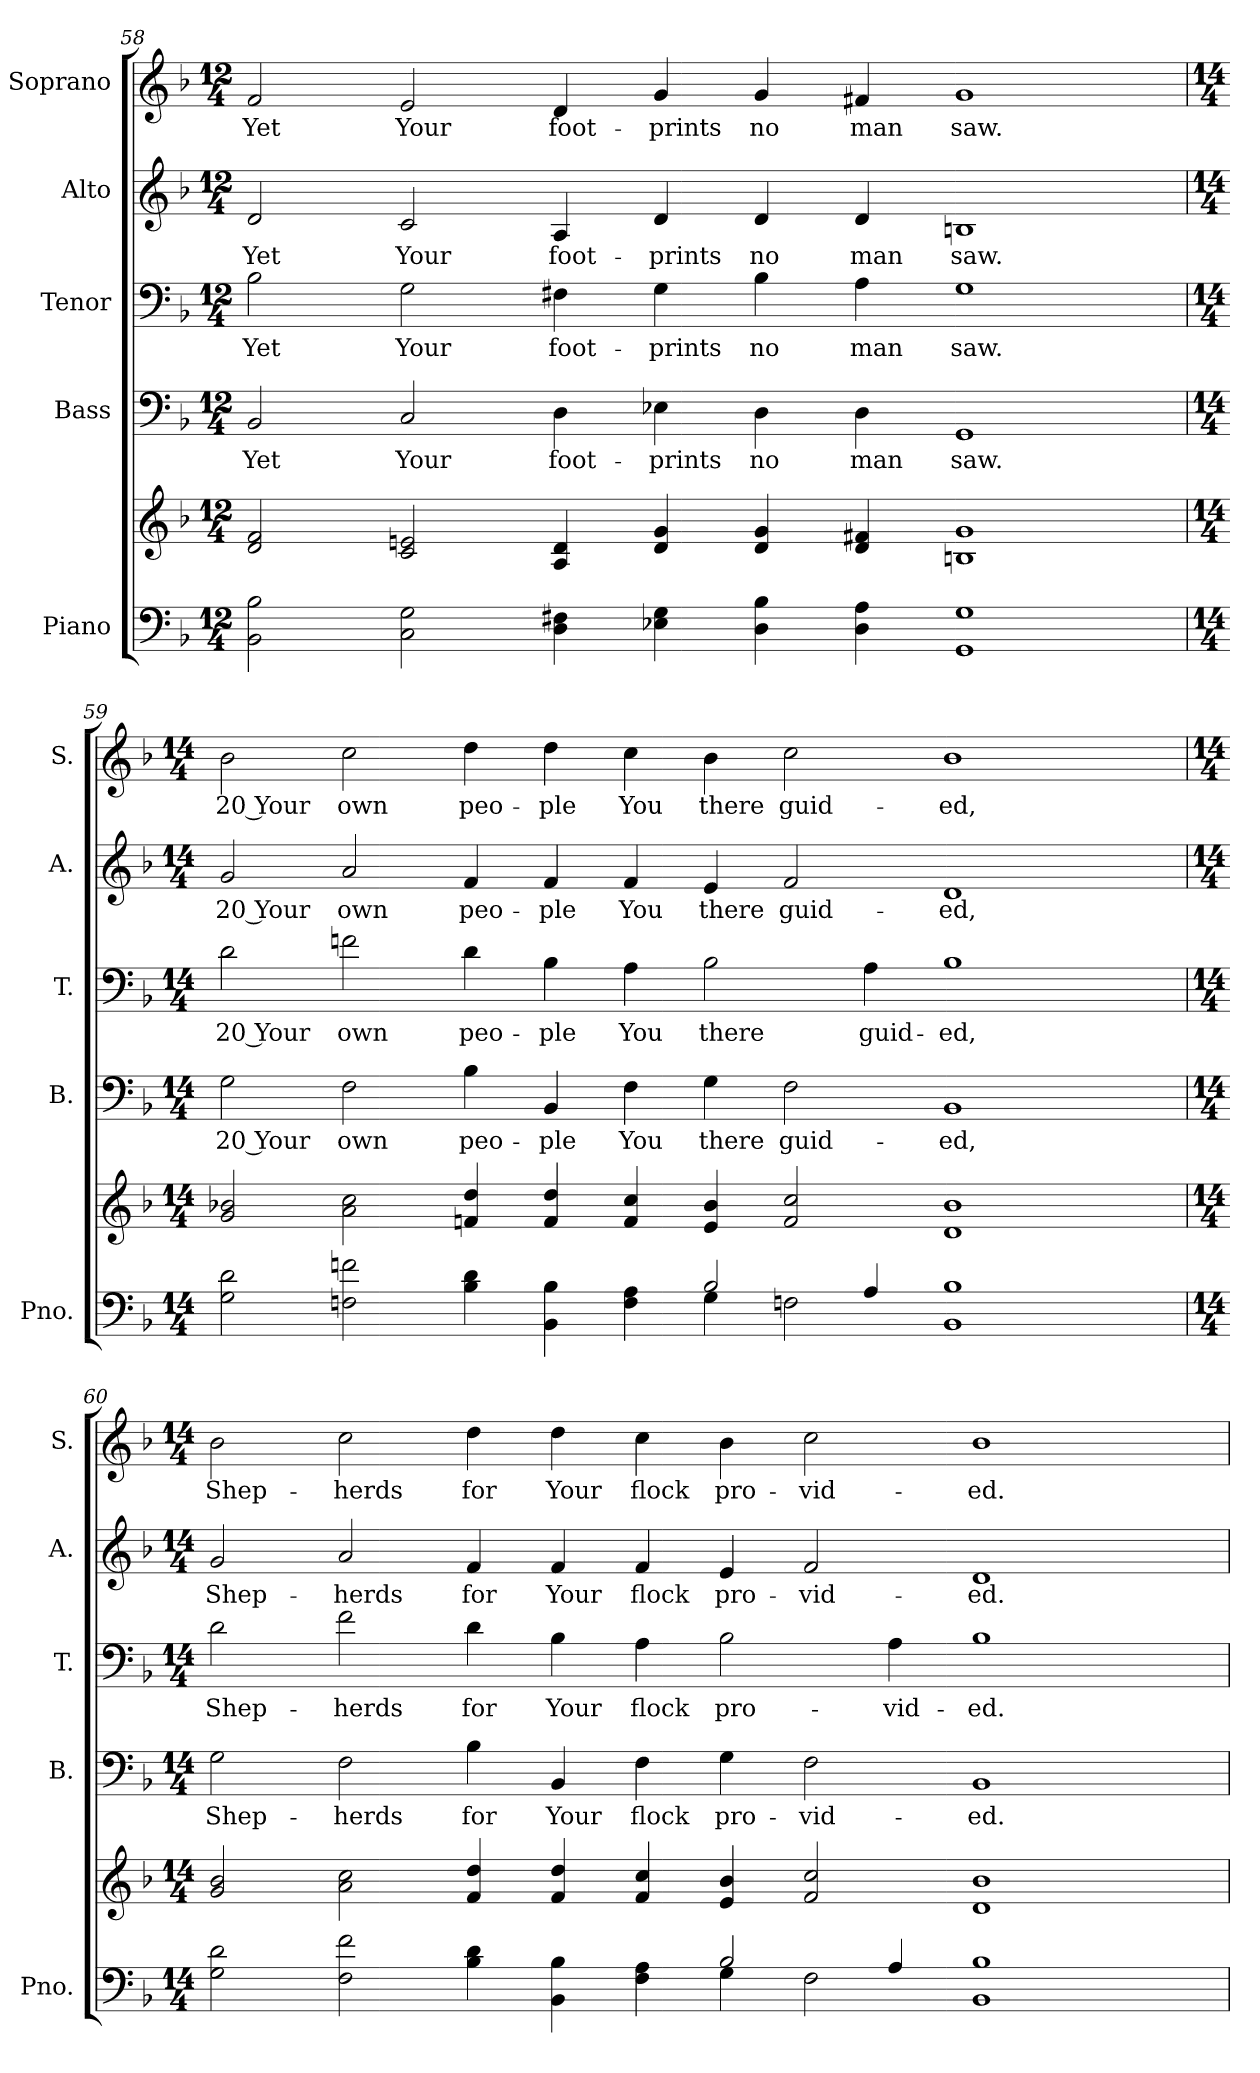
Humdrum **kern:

**kern	**kern	**kern	**text	**kern	**text	**kern	**text	**kern	**text
*part5	*part5	*part4	*part4	*part3	*part3	*part2	*part2	*part1	*part1
*staff6	*staff5	*staff4	*staff4	*staff3	*staff3	*staff2	*staff2	*staff1	*staff1
*I"Piano	*	*I"Bass	*	*I"Tenor	*	*I"Alto	*	*I"Soprano	*
*I'Pno.	*	*I'B.	*	*I'T.	*	*I'A.	*	*I'S.	*
!!LO:PB:g=z
*clefF4	*clefG2	*clefF4	*	*clefF4	*	*clefG2	*	*clefG2	*
*k[b-]	*k[b-]	*k[b-]	*	*k[b-]	*	*k[b-]	*	*k[b-]	*
*F:	*F:	*F:	*	*F:	*	*F:	*	*F:	*
*M12/4	*M12/4	*M12/4	*	*M12/4	*	*M12/4	*	*M12/4	*
=58	=58	=58	=58	=58	=58	=58	=58	=58	=58
!	!	!	!LO:LY:b:color=#000000	!	!	!	!	!	!
!	!	!	!	!	!LO:LY:b:color=#000000	!	!	!	!
!	!	!	!	!	!	!	!LO:LY:b:color=#000000	!	!
!	!	!	!	!	!	!	!	!	!LO:LY:b:color=#000000
2BB-i\ 2B-i	2di/ 2fi	2BB-i/	Yet	2B-i\	Yet	2di/	Yet	2fi/	Yet
!	!	!	!LO:LY:b:color=#000000	!	!	!	!	!	!
!	!	!	!	!	!LO:LY:b:color=#000000	!	!	!	!
!	!	!	!	!	!	!	!LO:LY:b:color=#000000	!	!
!	!	!	!	!	!	!	!	!	!LO:LY:b:color=#000000
2Ci\ 2Gi	2ci/ 2eni	2Ci/	Your	2Gi\	Your	2ci/	Your	2ei/	Your
!	!	!	!LO:LY:b:color=#000000	!	!	!	!	!	!
!	!	!	!	!	!LO:LY:b:color=#000000	!	!	!	!
!	!	!	!	!	!	!	!LO:LY:b:color=#000000	!	!
!	!	!	!	!	!	!	!	!	!LO:LY:b:color=#000000
4Di\ 4F#Xi	4Ai/ 4di	4Di\	foot-	4F#Xi\	foot-	4Ai/	foot-	4di/	foot-
!	!	!	!LO:LY:b:color=#000000	!	!	!	!	!	!
!	!	!	!	!	!LO:LY:b:color=#000000	!	!	!	!
!	!	!	!	!	!	!	!LO:LY:b:color=#000000	!	!
!	!	!	!	!	!	!	!	!	!LO:LY:b:color=#000000
4E-Xi\ 4Gi	4di/ 4gi	4E-Xi\	-prints	4Gi\	-prints	4di/	-prints	4gi/	-prints
!	!	!	!LO:LY:b:color=#000000	!	!	!	!	!	!
!	!	!	!	!	!LO:LY:b:color=#000000	!	!	!	!
!	!	!	!	!	!	!	!LO:LY:b:color=#000000	!	!
!	!	!	!	!	!	!	!	!	!LO:LY:b:color=#000000
4Di\ 4B-i	4di/ 4gi	4Di\	no	4B-i\	no	4di/	no	4gi/	no
!	!	!	!LO:LY:b:color=#000000	!	!	!	!	!	!
!	!	!	!	!	!LO:LY:b:color=#000000	!	!	!	!
!	!	!	!	!	!	!	!LO:LY:b:color=#000000	!	!
!	!	!	!	!	!	!	!	!	!LO:LY:b:color=#000000
4Di\ 4Ai	4di/ 4f#Xi	4Di\	man	4Ai\	man	4di/	man	4f#Xi/	man
!	!	!	!LO:LY:b:color=#000000	!	!	!	!	!	!
!	!	!	!	!	!LO:LY:b:color=#000000	!	!	!	!
!	!	!	!	!	!	!	!LO:LY:b:color=#000000	!	!
!	!	!	!	!	!	!	!	!	!LO:LY:b:color=#000000
1GGi 1Gi	1Bni 1gi	1GGi	saw.	1Gi	saw.	1Bni	saw.	1gi	saw.
!!LO:PB:g=z
=59	=59	=59	=59	=59	=59	=59	=59	=59	=59
*M14/4	*M14/4	*M14/4	*	*M14/4	*	*M14/4	*	*M14/4	*
*^	*	*	*	*	*	*	*	*	*
!	!	!	!	!LO:LY:b:color=#000000	!	!	!	!	!	!
!	!	!	!	!	!	!LO:LY:b:color=#000000	!	!	!	!
!	!	!	!	!	!	!	!	!LO:LY:b:color=#000000	!	!
!	!	!	!	!	!	!	!	!	!	!LO:LY:b:color=#000000
2Gi\ 2di	1ryy	2gi/ 2b-Xi	2Gi\	20 Your	2di\	20 Your	2gi/	20 Your	2b-i\	20 Your
!	!	!	!	!LO:LY:b:color=#000000	!	!	!	!	!	!
!	!	!	!	!	!	!LO:LY:b:color=#000000	!	!	!	!
!	!	!	!	!	!	!	!	!LO:LY:b:color=#000000	!	!
!	!	!	!	!	!	!	!	!	!	!LO:LY:b:color=#000000
2Fni\ 2fni	.	2ai\ 2cci	2Fi\	own	2fni\	own	2ai/	own	2cci\	own
!	!	!	!	!LO:LY:b:color=#000000	!	!	!	!	!	!
!	!	!	!	!	!	!LO:LY:b:color=#000000	!	!	!	!
!	!	!	!	!	!	!	!	!LO:LY:b:color=#000000	!	!
!	!	!	!	!	!	!	!	!	!	!LO:LY:b:color=#000000
4B-i\ 4di	2ryy	4fni/ 4ddi	4B-i\	peo-	4di\	peo-	4fi/	peo-	4ddi\	peo-
!	!	!	!	!LO:LY:b:color=#000000	!	!	!	!	!	!
!	!	!	!	!	!	!LO:LY:b:color=#000000	!	!	!	!
!	!	!	!	!	!	!	!	!LO:LY:b:color=#000000	!	!
!	!	!	!	!	!	!	!	!	!	!LO:LY:b:color=#000000
4BB-i\ 4B-i	.	4fi/ 4ddi	4BB-i/	-ple	4B-i\	-ple	4fi/	-ple	4ddi\	-ple
!	!	!	!	!LO:LY:b:color=#000000	!	!	!	!	!	!
!	!	!	!	!	!	!LO:LY:b:color=#000000	!	!	!	!
!	!	!	!	!	!	!	!	!LO:LY:b:color=#000000	!	!
!	!	!	!	!	!	!	!	!	!	!LO:LY:b:color=#000000
4Fi\ 4Ai	4ryy	4fi/ 4cci	4Fi\	You	4Ai\	You	4fi/	You	4cci\	You
!	!	!	!	!LO:LY:b:color=#000000	!	!	!	!	!	!
!	!	!	!	!	!	!LO:LY:b:color=#000000	!	!	!	!
!	!	!	!	!	!	!	!	!LO:LY:b:color=#000000	!	!
!	!	!	!	!	!	!	!	!	!	!LO:LY:b:color=#000000
2B-i/	4Gi\	4ei/ 4b-i	4Gi\	there	2B-i\	there	4ei/	there	4b-i\	there
!	!	!	!	!LO:LY:b:color=#000000	!	!	!	!	!	!
!	!	!	!	!	!	!	!	!LO:LY:b:color=#000000	!	!
!	!	!	!	!	!	!	!	!	!	!LO:LY:b:color=#000000
.	2Fni\	2fi/ 2cci	2Fi\	guid-	.	.	2fi/	guid-	2cci\	guid-
!	!	!	!	!	!	!LO:LY:b:color=#000000	!	!	!	!
4Ai/	.	.	.	.	4Ai\	guid-	.	.	.	.
!	!	!	!	!LO:LY:b:color=#000000	!	!	!	!	!	!
!	!	!	!	!	!	!LO:LY:b:color=#000000	!	!	!	!
!	!	!	!	!	!	!	!	!LO:LY:b:color=#000000	!	!
!	!	!	!	!	!	!	!	!	!	!LO:LY:b:color=#000000
1BB-i 1B-i	2ryy	1di 1b-i	1BB-i	-ed,	1B-i	-ed,	1di	-ed,	1b-i	-ed,
.	2ryy	.	.	.	.	.	.	.	.	.
!!LO:PB:g=z
=60	=60	=60	=60	=60	=60	=60	=60	=60	=60	=60
*M14/4	*	*M14/4	*M14/4	*	*M14/4	*	*M14/4	*	*M14/4	*
!	!	!	!	!LO:LY:b:color=#000000	!	!	!	!	!	!
!	!	!	!	!	!	!LO:LY:b:color=#000000	!	!	!	!
!	!	!	!	!	!	!	!	!LO:LY:b:color=#000000	!	!
!	!	!	!	!	!	!	!	!	!	!LO:LY:b:color=#000000
2Gi\ 2di	1ryy	2gi/ 2b-i	2Gi\	Shep-	2di\	Shep-	2gi/	Shep-	2b-i\	Shep-
!	!	!	!	!LO:LY:b:color=#000000	!	!	!	!	!	!
!	!	!	!	!	!	!LO:LY:b:color=#000000	!	!	!	!
!	!	!	!	!	!	!	!	!LO:LY:b:color=#000000	!	!
!	!	!	!	!	!	!	!	!	!	!LO:LY:b:color=#000000
2Fi\ 2fi	.	2ai\ 2cci	2Fi\	-herds	2fi\	-herds	2ai/	-herds	2cci\	-herds
!	!	!	!	!LO:LY:b:color=#000000	!	!	!	!	!	!
!	!	!	!	!	!	!LO:LY:b:color=#000000	!	!	!	!
!	!	!	!	!	!	!	!	!LO:LY:b:color=#000000	!	!
!	!	!	!	!	!	!	!	!	!	!LO:LY:b:color=#000000
4B-i\ 4di	2ryy	4fi/ 4ddi	4B-i\	for	4di\	for	4fi/	for	4ddi\	for
!	!	!	!	!LO:LY:b:color=#000000	!	!	!	!	!	!
!	!	!	!	!	!	!LO:LY:b:color=#000000	!	!	!	!
!	!	!	!	!	!	!	!	!LO:LY:b:color=#000000	!	!
!	!	!	!	!	!	!	!	!	!	!LO:LY:b:color=#000000
4BB-i\ 4B-i	.	4fi/ 4ddi	4BB-i/	Your	4B-i\	Your	4fi/	Your	4ddi\	Your
!	!	!	!	!LO:LY:b:color=#000000	!	!	!	!	!	!
!	!	!	!	!	!	!LO:LY:b:color=#000000	!	!	!	!
!	!	!	!	!	!	!	!	!LO:LY:b:color=#000000	!	!
!	!	!	!	!	!	!	!	!	!	!LO:LY:b:color=#000000
4Fi\ 4Ai	4ryy	4fi/ 4cci	4Fi\	flock	4Ai\	flock	4fi/	flock	4cci\	flock
!	!	!	!	!LO:LY:b:color=#000000	!	!	!	!	!	!
!	!	!	!	!	!	!LO:LY:b:color=#000000	!	!	!	!
!	!	!	!	!	!	!	!	!LO:LY:b:color=#000000	!	!
!	!	!	!	!	!	!	!	!	!	!LO:LY:b:color=#000000
2B-i/	4Gi\	4ei/ 4b-i	4Gi\	pro-	2B-i\	pro-	4ei/	pro-	4b-i\	pro-
!	!	!	!	!LO:LY:b:color=#000000	!	!	!	!	!	!
!	!	!	!	!	!	!	!	!LO:LY:b:color=#000000	!	!
!	!	!	!	!	!	!	!	!	!	!LO:LY:b:color=#000000
.	2Fi\	2fi/ 2cci	2Fi\	-vid-	.	.	2fi/	-vid-	2cci\	-vid-
!	!	!	!	!	!	!LO:LY:b:color=#000000	!	!	!	!
4Ai/	.	.	.	.	4Ai\	-vid-	.	.	.	.
!	!	!	!	!LO:LY:b:color=#000000	!	!	!	!	!	!
!	!	!	!	!	!	!LO:LY:b:color=#000000	!	!	!	!
!	!	!	!	!	!	!	!	!LO:LY:b:color=#000000	!	!
!	!	!	!	!	!	!	!	!	!	!LO:LY:b:color=#000000
1BB-i 1B-i	2ryy	1di 1b-i	1BB-i	-ed.	1B-i	-ed.	1di	-ed.	1b-i	-ed.
.	2ryy	.	.	.	.	.	.	.	.	.
*v	*v	*	*	*	*	*	*	*	*	*
=	=	=	=	=	=	=	=	=	=
*-	*-	*-	*-	*-	*-	*-	*-	*-	*-
